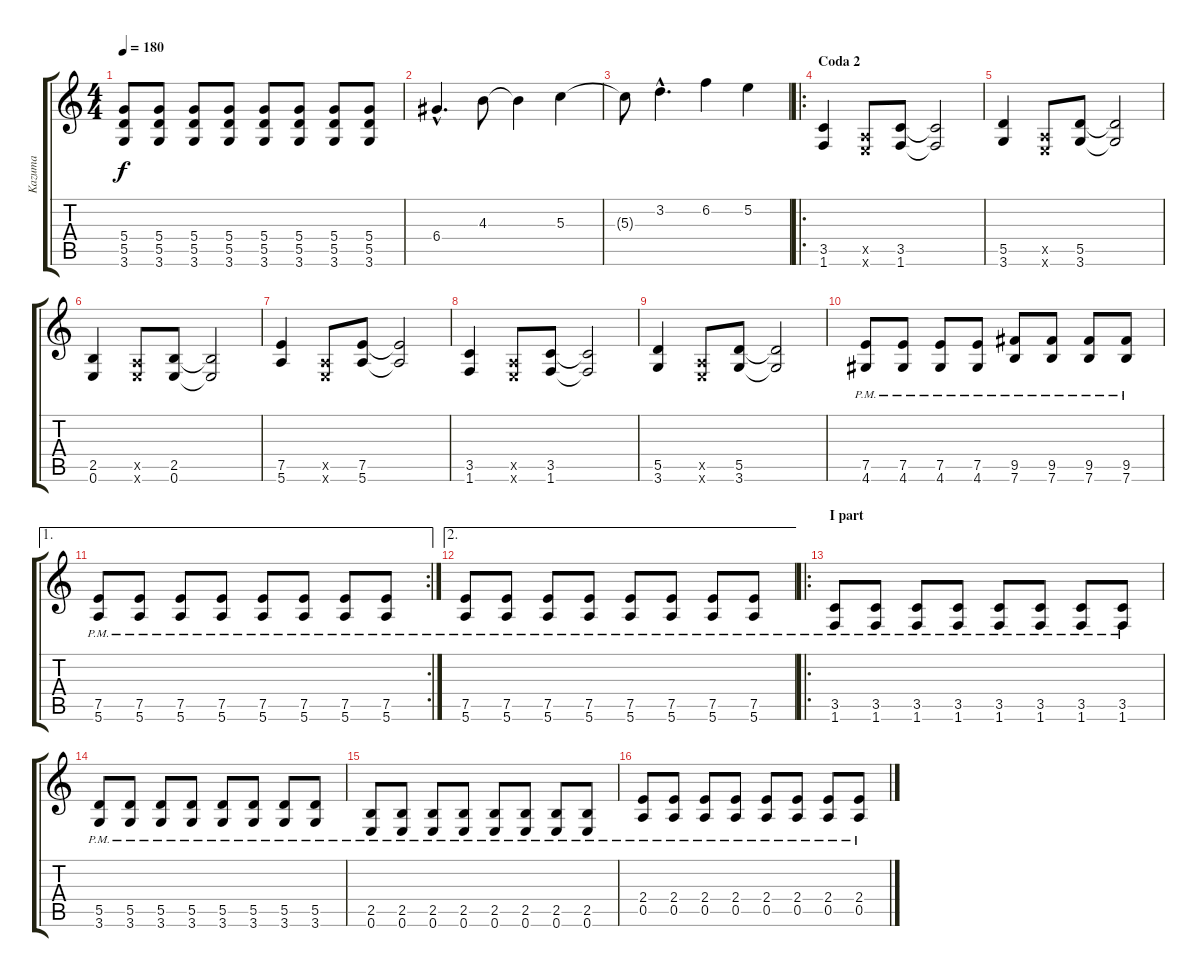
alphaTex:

\track ("Kazuma" "Kazuma") {instrument distortionguitar}
\staff {score tabs}
\tuning (E4 B3 G3 D3 A2 E2) {hide}
\ts (4 4)
\tempo 180
\clef g2
\ks c
(5.4 5.5 3.6).8{dy f} (5.4 5.5 3.6).8 (5.4 5.5 3.6).8 (5.4 5.5 3.6).8 (5.4 5.5 3.6).8 (5.4 5.5 3.6).8 (5.4 5.5 3.6).8 (5.4 5.5 3.6).8 |
6.4{hac}.4{d} 4.3.8 4.3{t}.4 5.3.4 |
5.3{t}.8 3.2{hac}.4{d} 6.2.4 5.2.4 |
\ro
\section ("" "Coda 2")
(3.5 1.6).4 (0.5{x} 0.6{x}).8 (3.5 1.6).8 (3.5{t} 1.6{t}).2 |
(5.5 3.6).4 (0.5{x} 0.6{x}).8 (5.5 3.6).8 (5.5{t} 3.6{t}).2 |
(2.5 0.6).4 (0.5{x} 0.6{x}).8 (2.5 0.6).8 (2.5{t} 0.6{t}).2 |
(7.5 5.6).4 (0.5{x} 0.6{x}).8 (7.5 5.6).8 (7.5{t} 5.6{t}).2 |
(3.5 1.6).4 (0.5{x} 0.6{x}).8 (3.5 1.6).8 (3.5{t} 1.6{t}).2 |
(5.5 3.6).4 (0.5{x} 0.6{x}).8 (5.5 3.6).8 (5.5{t} 3.6{t}).2 |
(7.5{pm} 4.6{pm}).8 (7.5{pm} 4.6{pm}).8 (7.5{pm} 4.6{pm}).8 (7.5{pm} 4.6{pm}).8 (9.5{pm} 7.6{pm}).8 (9.5{pm} 7.6{pm}).8 (9.5{pm} 7.6{pm}).8 (9.5{pm} 7.6{pm}).8 |
\ae 1
\rc 2
(7.5{pm} 5.6{pm}).8 (7.5{pm} 5.6{pm}).8 (7.5{pm} 5.6{pm}).8 (7.5{pm} 5.6{pm}).8 (7.5{pm} 5.6{pm}).8 (7.5{pm} 5.6{pm}).8 (7.5{pm} 5.6{pm}).8 (7.5{pm} 5.6{pm}).8 |
\ae 2
(7.5{pm} 5.6{pm}).8 (7.5{pm} 5.6{pm}).8 (7.5{pm} 5.6{pm}).8 (7.5{pm} 5.6{pm}).8 (7.5{pm} 5.6{pm}).8 (7.5{pm} 5.6{pm}).8 (7.5{pm} 5.6{pm}).8 (7.5{pm} 5.6{pm}).8 |
\ro
\section ("" "I part")
(3.5{pm} 1.6{pm}).8 (3.5{pm} 1.6{pm}).8 (3.5{pm} 1.6{pm}).8 (3.5{pm} 1.6{pm}).8 (3.5{pm} 1.6{pm}).8 (3.5{pm} 1.6{pm}).8 (3.5{pm} 1.6{pm}).8 (3.5{pm} 1.6{pm}).8 |
(5.5{pm} 3.6{pm}).8 (5.5{pm} 3.6{pm}).8 (5.5{pm} 3.6{pm}).8 (5.5{pm} 3.6{pm}).8 (5.5{pm} 3.6{pm}).8 (5.5{pm} 3.6{pm}).8 (5.5{pm} 3.6{pm}).8 (5.5{pm} 3.6{pm}).8 |
(2.5{pm} 0.6{pm}).8 (2.5{pm} 0.6{pm}).8 (2.5{pm} 0.6{pm}).8 (2.5{pm} 0.6{pm}).8 (2.5{pm} 0.6{pm}).8 (2.5{pm} 0.6{pm}).8 (2.5{pm} 0.6{pm}).8 (2.5{pm} 0.6{pm}).8 |
(2.4{pm} 0.5{pm}).8 (2.4{pm} 0.5{pm}).8 (2.4{pm} 0.5{pm}).8 (2.4{pm} 0.5{pm}).8 (2.4{pm} 0.5{pm}).8 (2.4{pm} 0.5{pm}).8 (2.4{pm} 0.5{pm}).8 (2.4{pm} 0.5{pm}).8
